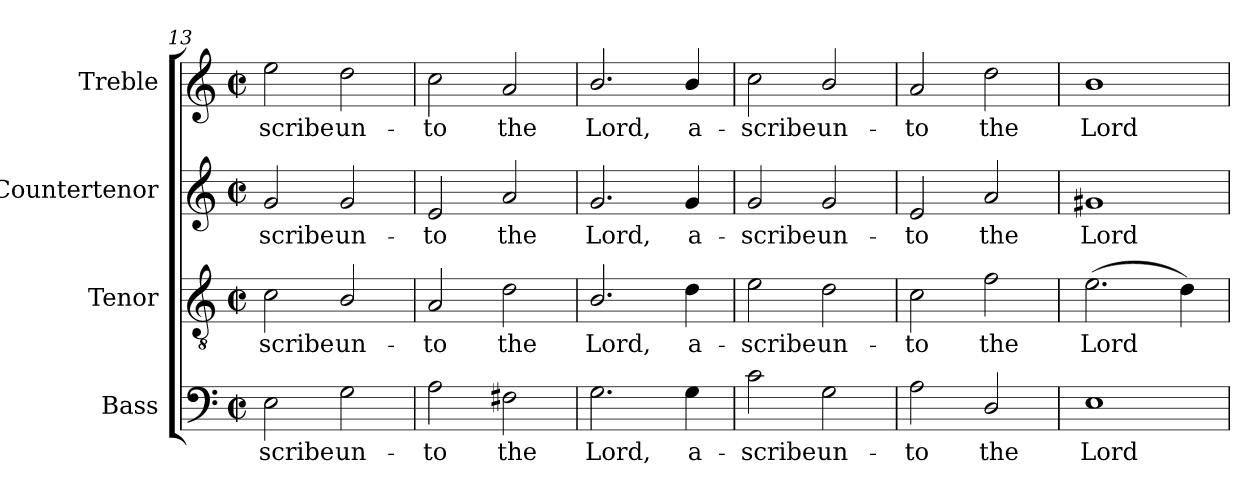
**kern	**text	**kern	**text	**kern	**text	**kern	**text
*part4	*part4	*part3	*part3	*part2	*part2	*part1	*part1
*staff4	*staff4	*staff3	*staff3	*staff2	*staff2	*staff1	*staff1
*I"Bass	*	*I"Tenor	*	*I"Countertenor	*	*I"Treble	*
*I'B.	*	*I'T.	*	*I'Ct.	*	*I'Tr.	*
*clefF4	*	*clefGv2	*	*clefG2	*	*clefG2	*
*	*	*ITrd7c12	*	*	*	*	*
*k[]	*	*k[]	*	*k[]	*	*k[]	*
*C:	*	*C:	*	*C:	*	*C:	*
*M2/2	*	*M2/2	*	*M2/2	*	*M2/2	*
*met(c|)	*	*met(c|)	*	*met(c|)	*	*met(c|)	*
=13	=13	=13	=13	=13	=13	=13	=13
!	!LO:LY:b:color=#000000	!	!	!	!	!	!
!	!	!	!LO:LY:b:color=#000000	!	!	!	!
!	!	!	!	!	!LO:LY:b:color=#000000	!	!
!	!	!	!	!	!	!	!LO:LY:b:color=#000000
2Ei\	-scribe	2Ci\	-scribe	2gi/	-scribe	2eei\	-scribe
!	!LO:LY:b:color=#000000	!	!	!	!	!	!
!	!	!	!LO:LY:b:color=#000000	!	!	!	!
!	!	!	!	!	!LO:LY:b:color=#000000	!	!
!	!	!	!	!	!	!	!LO:LY:b:color=#000000
2Gi\	un-	2BBi/	un-	2gi/	un-	2ddi\	un-
=14	=14	=14	=14	=14	=14	=14	=14
!	!LO:LY:b:color=#000000	!	!	!	!	!	!
!	!	!	!LO:LY:b:color=#000000	!	!	!	!
!	!	!	!	!	!LO:LY:b:color=#000000	!	!
!	!	!	!	!	!	!	!LO:LY:b:color=#000000
2Ai\	-to	2AAi/	-to	2ei/	-to	2cci\	-to
!	!LO:LY:b:color=#000000	!	!	!	!	!	!
!	!	!	!LO:LY:b:color=#000000	!	!	!	!
!	!	!	!	!	!LO:LY:b:color=#000000	!	!
!	!	!	!	!	!	!	!LO:LY:b:color=#000000
2F#Xi\	the	2Di\	the	2ai/	the	2ai/	the
=15	=15	=15	=15	=15	=15	=15	=15
!	!LO:LY:b:color=#000000	!	!	!	!	!	!
!	!	!	!LO:LY:b:color=#000000	!	!	!	!
!	!	!	!	!	!LO:LY:b:color=#000000	!	!
!	!	!	!	!	!	!	!LO:LY:b:color=#000000
2.Gi\	Lord,	2.BBi/	Lord,	2.gi/	Lord,	2.bi/	Lord,
!	!LO:LY:b:color=#000000	!	!	!	!	!	!
!	!	!	!LO:LY:b:color=#000000	!	!	!	!
!	!	!	!	!	!LO:LY:b:color=#000000	!	!
!	!	!	!	!	!	!	!LO:LY:b:color=#000000
4Gi\	a-	4Di\	a-	4gi/	a-	4bi/	a-
=16	=16	=16	=16	=16	=16	=16	=16
!	!LO:LY:b:color=#000000	!	!	!	!	!	!
!	!	!	!LO:LY:b:color=#000000	!	!	!	!
!	!	!	!	!	!LO:LY:b:color=#000000	!	!
!	!	!	!	!	!	!	!LO:LY:b:color=#000000
2ci\	-scribe	2Ei\	-scribe	2gi/	-scribe	2cci\	-scribe
!	!LO:LY:b:color=#000000	!	!	!	!	!	!
!	!	!	!LO:LY:b:color=#000000	!	!	!	!
!	!	!	!	!	!LO:LY:b:color=#000000	!	!
!	!	!	!	!	!	!	!LO:LY:b:color=#000000
2Gi\	un-	2Di\	un-	2gi/	un-	2bi/	un-
=17	=17	=17	=17	=17	=17	=17	=17
!	!LO:LY:b:color=#000000	!	!	!	!	!	!
!	!	!	!LO:LY:b:color=#000000	!	!	!	!
!	!	!	!	!	!LO:LY:b:color=#000000	!	!
!	!	!	!	!	!	!	!LO:LY:b:color=#000000
2Ai\	-to	2Ci\	-to	2ei/	-to	2ai/	-to
!	!LO:LY:b:color=#000000	!	!	!	!	!	!
!	!	!	!LO:LY:b:color=#000000	!	!	!	!
!	!	!	!	!	!LO:LY:b:color=#000000	!	!
!	!	!	!	!	!	!	!LO:LY:b:color=#000000
2Di/	the	2Fi\	the	2ai/	the	2ddi\	the
=18	=18	=18	=18	=18	=18	=18	=18
!	!LO:LY:b:color=#000000	!	!	!	!	!	!
!	!	!	!LO:LY:b:color=#000000	!	!	!	!
!	!	!	!	!	!LO:LY:b:color=#000000	!	!
!	!	!	!	!	!	!	!LO:LY:b:color=#000000
1Ei	Lord	(2.Ei\	Lord	1g#Xi	Lord	1bi	Lord
.	.	4Di\)	.	.	.	.	.
=	=	=	=	=	=	=	=
*-	*-	*-	*-	*-	*-	*-	*-
